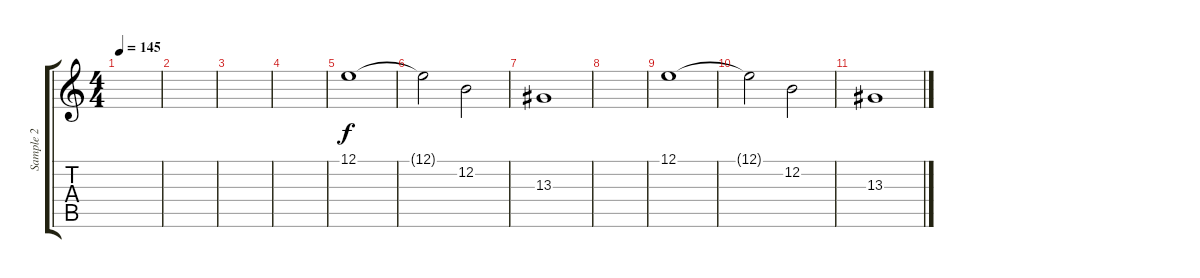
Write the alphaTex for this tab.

\track ("Sample 2" "Sample 2") {instrument acousticgrandpiano}
\staff {score tabs}
\tuning (E4 B3 G3 D3 A2 E2) {hide}
\ts (4 4)
\tempo 145
\clef g2
\ks c
|
|
|
|
12.1.1 |
12.1{t}.2 12.2.2 |
13.3.1 |
|
12.1.1 |
12.1{t}.2 12.2.2 |
13.3.1
